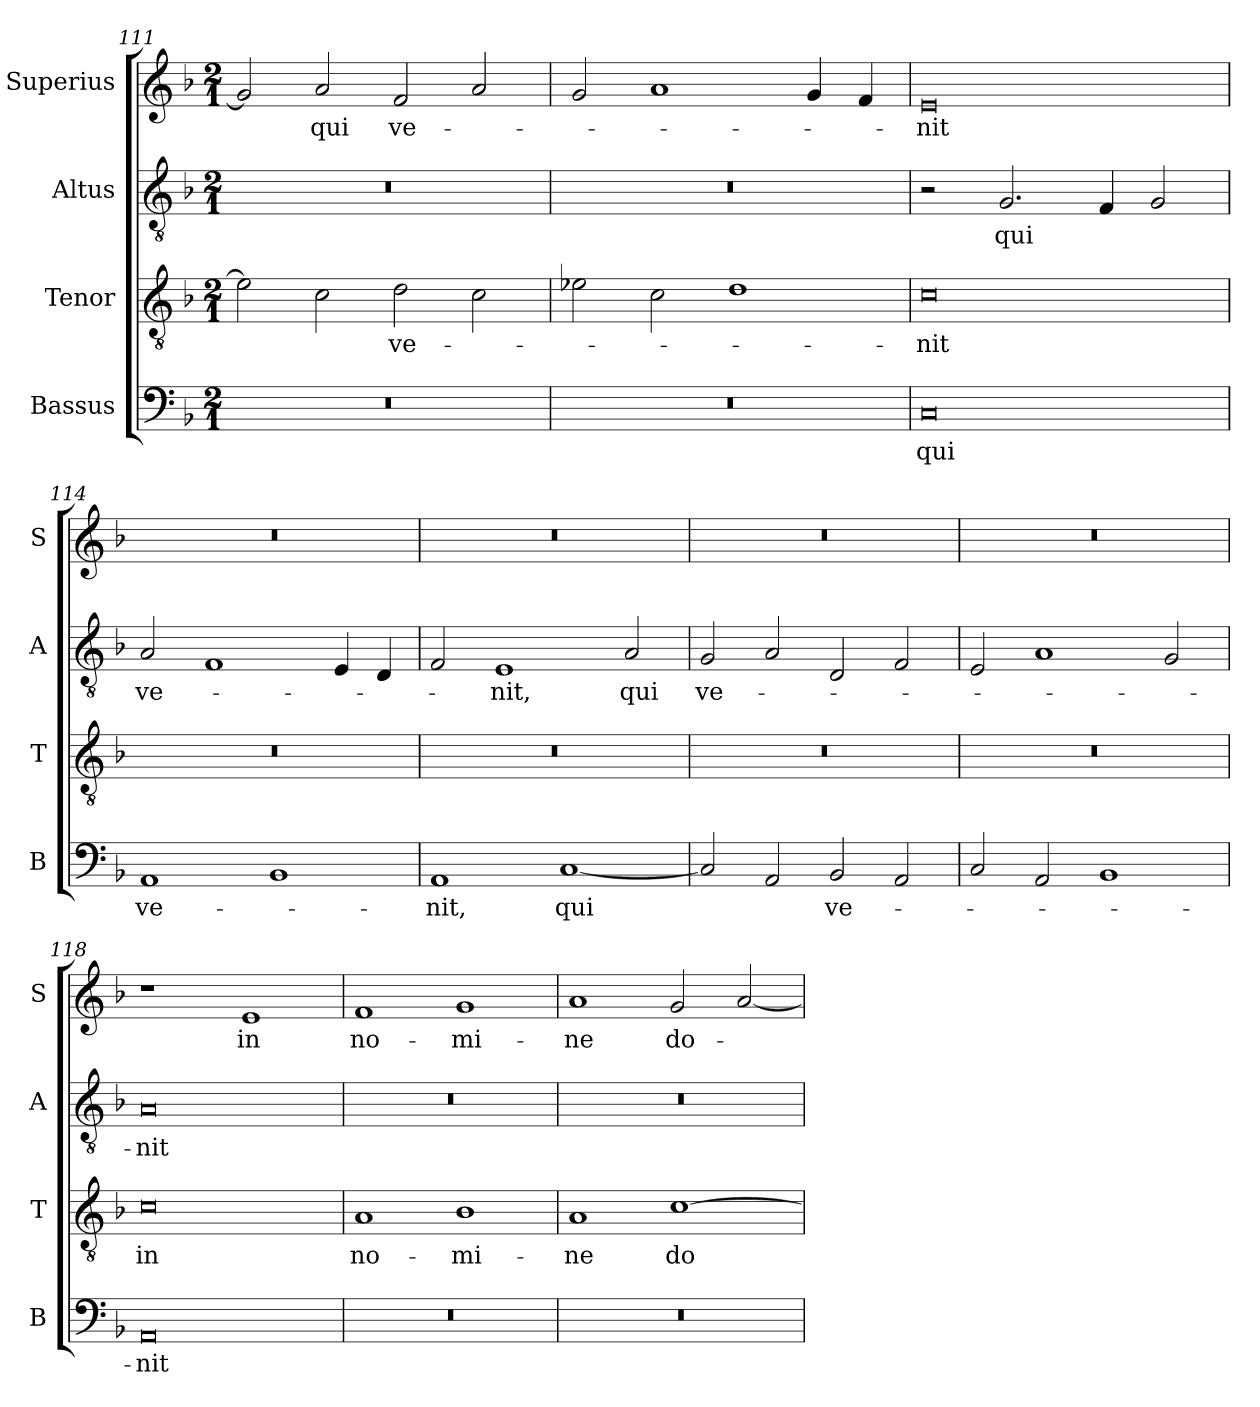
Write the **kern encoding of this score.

**kern	**text	**kern	**text	**kern	**text	**kern	**text
*part4	*part4	*part3	*part3	*part2	*part2	*part1	*part1
*staff4	*staff4	*staff3	*staff3	*staff2	*staff2	*staff1	*staff1
*I"Bassus	*	*I"Tenor	*	*I"Altus	*	*I"Superius	*
*I'B	*	*I'T	*	*I'A	*	*I'S	*
*clefF4	*	*clefGv2	*	*clefGv2	*	*clefG2	*
*k[b-]	*	*k[b-]	*	*k[b-]	*	*k[b-]	*
*M2/1	*	*M2/1	*	*M2/1	*	*M2/1	*
=111	=111	=111	=111	=111	=111	=111	=111
0r	.	2e-\]	.	0r	.	2g/]	.
.	.	2c\	.	.	.	2a/	qui
.	.	2d\	ve-	.	.	2f/	ve-
.	.	2c\	.	.	.	2a/	.
=112	=112	=112	=112	=112	=112	=112	=112
0r	.	2e-X\	.	0r	.	2g/	.
.	.	2c\	.	.	.	1a	.
.	.	1d	.	.	.	.	.
.	.	.	.	.	.	4g/	.
.	.	.	.	.	.	4f/	.
=113	=113	=113	=113	=113	=113	=113	=113
0C	qui	0c	-nit	2r	.	0e	-nit
.	.	.	.	2.G/	qui	.	.
.	.	.	.	4F/	.	.	.
.	.	.	.	2G/	.	.	.
=114	=114	=114	=114	=114	=114	=114	=114
1AA	ve-	0r	.	2A/	ve-	0r	.
.	.	.	.	1F	.	.	.
1BB-	.	.	.	.	.	.	.
.	.	.	.	4E/	.	.	.
.	.	.	.	4D/	.	.	.
=115	=115	=115	=115	=115	=115	=115	=115
1AA	-nit,	0r	.	2F/	.	0r	.
.	.	.	.	1E	-nit,	.	.
[1C	qui	.	.	.	.	.	.
.	.	.	.	2A/	qui	.	.
=116	=116	=116	=116	=116	=116	=116	=116
2C/]	.	0r	.	2G/	ve-	0r	.
2AA/	.	.	.	2A/	.	.	.
2BB-/	ve-	.	.	2D/	.	.	.
2AA/	.	.	.	2F/	.	.	.
=117	=117	=117	=117	=117	=117	=117	=117
2C/	.	0r	.	2E/	.	0r	.
2AA/	.	.	.	1A	.	.	.
1BB-	.	.	.	.	.	.	.
.	.	.	.	2G/	.	.	.
=118	=118	=118	=118	=118	=118	=118	=118
0AA	-nit	0c	in	0A	-nit	1r	.
.	.	.	.	.	.	1e	in
=119	=119	=119	=119	=119	=119	=119	=119
0r	.	1A	no-	0r	.	1f	no-
.	.	1B-	-mi-	.	.	1g	-mi-
=120	=120	=120	=120	=120	=120	=120	=120
0r	.	1A	-ne	0r	.	1a	-ne
.	.	[1c	do-	.	.	2g/	do-
.	.	.	.	.	.	[2a/	.
=	=	=	=	=	=	=	=
*-	*-	*-	*-	*-	*-	*-	*-
